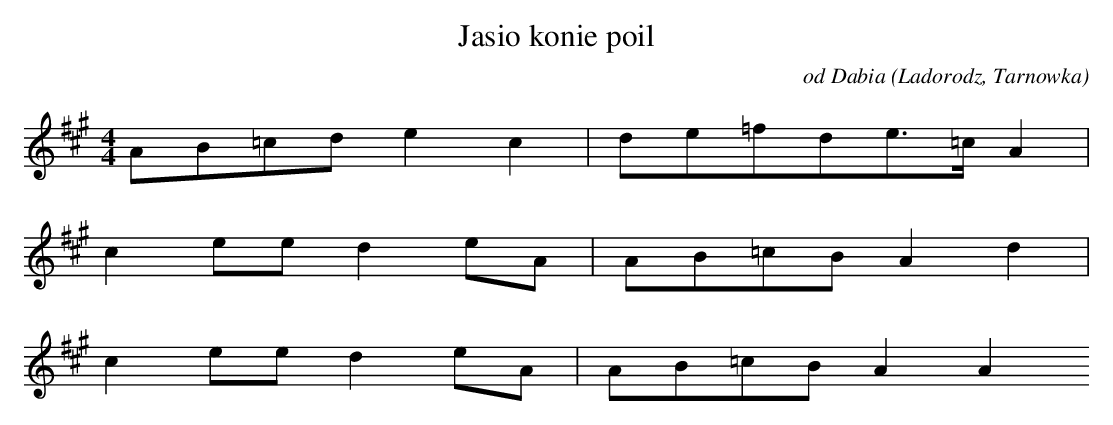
X:1
T: Jasio konie poil
O: od Dabia (Ladorodz, Tarnowka)
M: 4/4
L: 1/16
K: A
A2B2=c2d2e4c4 | d2e2=f2d2e3=cA4 |
c4e2e2d4e2A2 | A2B2=c2B2A4d4 |
c4e2e2d4e2A2 | A2B2=c2B2A4A4
